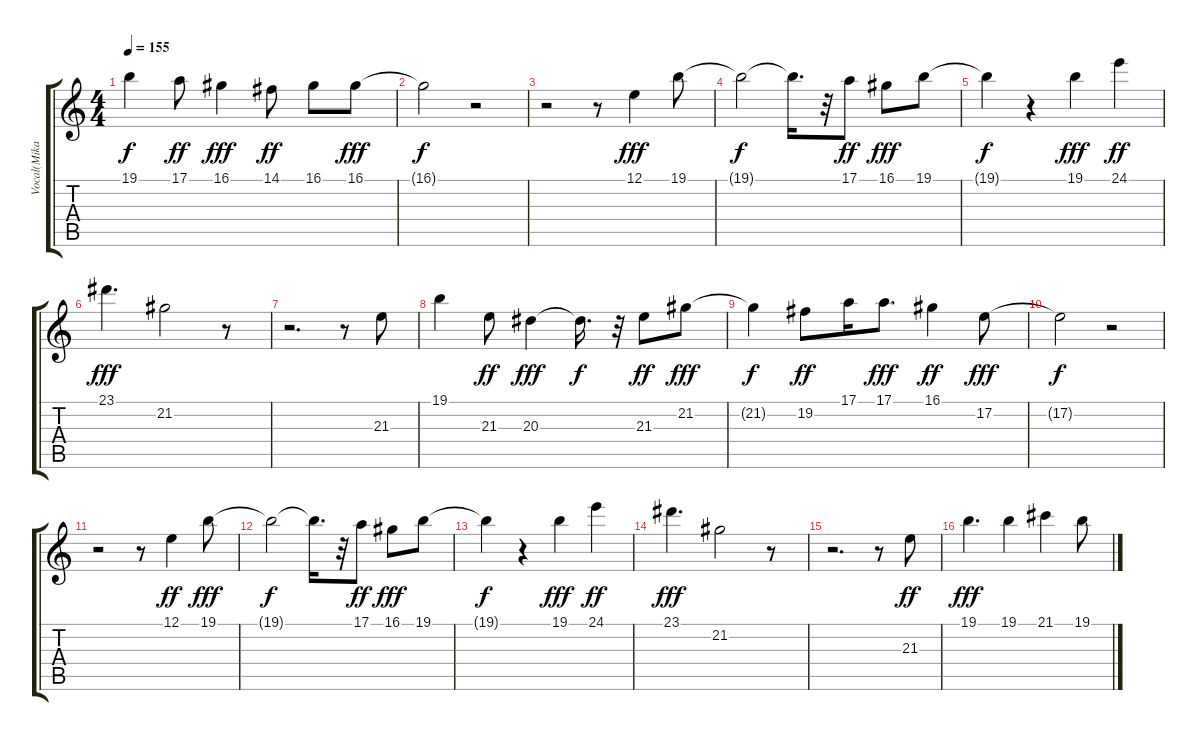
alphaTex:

\track ("Vocal(Mika Nakashima)" "Vocal(Mika") {instrument panflute}
\staff {score tabs}
\tuning (E4 B3 G3 D3 A2 E2) {hide}
\ts (4 4)
\tempo 155
\clef g2
\ks c
19.1{t}.4{dy f} 17.1.8{dy ff} 16.1.4{dy fff} 14.1.8{dy ff} 16.1.8 16.1.8{dy fff} |
16.1{t}.2{dy f} r.2 |
r.2 r.8 12.1.4{dy fff} 19.1.8 |
19.1{t}.2{dy f} 19.1{t}.16{d} r.32 17.1.8{dy ff} 16.1.8{dy fff} 19.1.8 |
19.1{t}.4{dy f} r.4 19.1.4{dy fff} 24.1.4{dy ff} |
23.1.4{d dy fff} 21.2.2 r.8 |
r.2{d} r.8 21.3.8 |
19.1.4 21.3.8{dy ff} 20.3.4{dy fff} 20.3{t}.16{d dy f} r.32 21.3.8{dy ff} 21.2.8{dy fff} |
21.2{t}.4{dy f} 19.2.8{dy ff} 17.1.16 17.1.8{d dy fff} 16.1.4{dy ff} 17.2.8{dy fff} |
17.2{t}.2{dy f} r.2 |
r.2 r.8 12.1.4{dy ff} 19.1.8{dy fff} |
19.1{t}.2{dy f} 19.1{t}.16{d} r.32 17.1.8{dy ff} 16.1.8{dy fff} 19.1.8 |
19.1{t}.4{dy f} r.4 19.1.4{dy fff} 24.1.4{dy ff} |
23.1.4{d dy fff} 21.2.2 r.8 |
r.2{d} r.8 21.3.8{dy ff} |
19.1.4{d dy fff} 19.1.4 21.1.4 19.1.8
